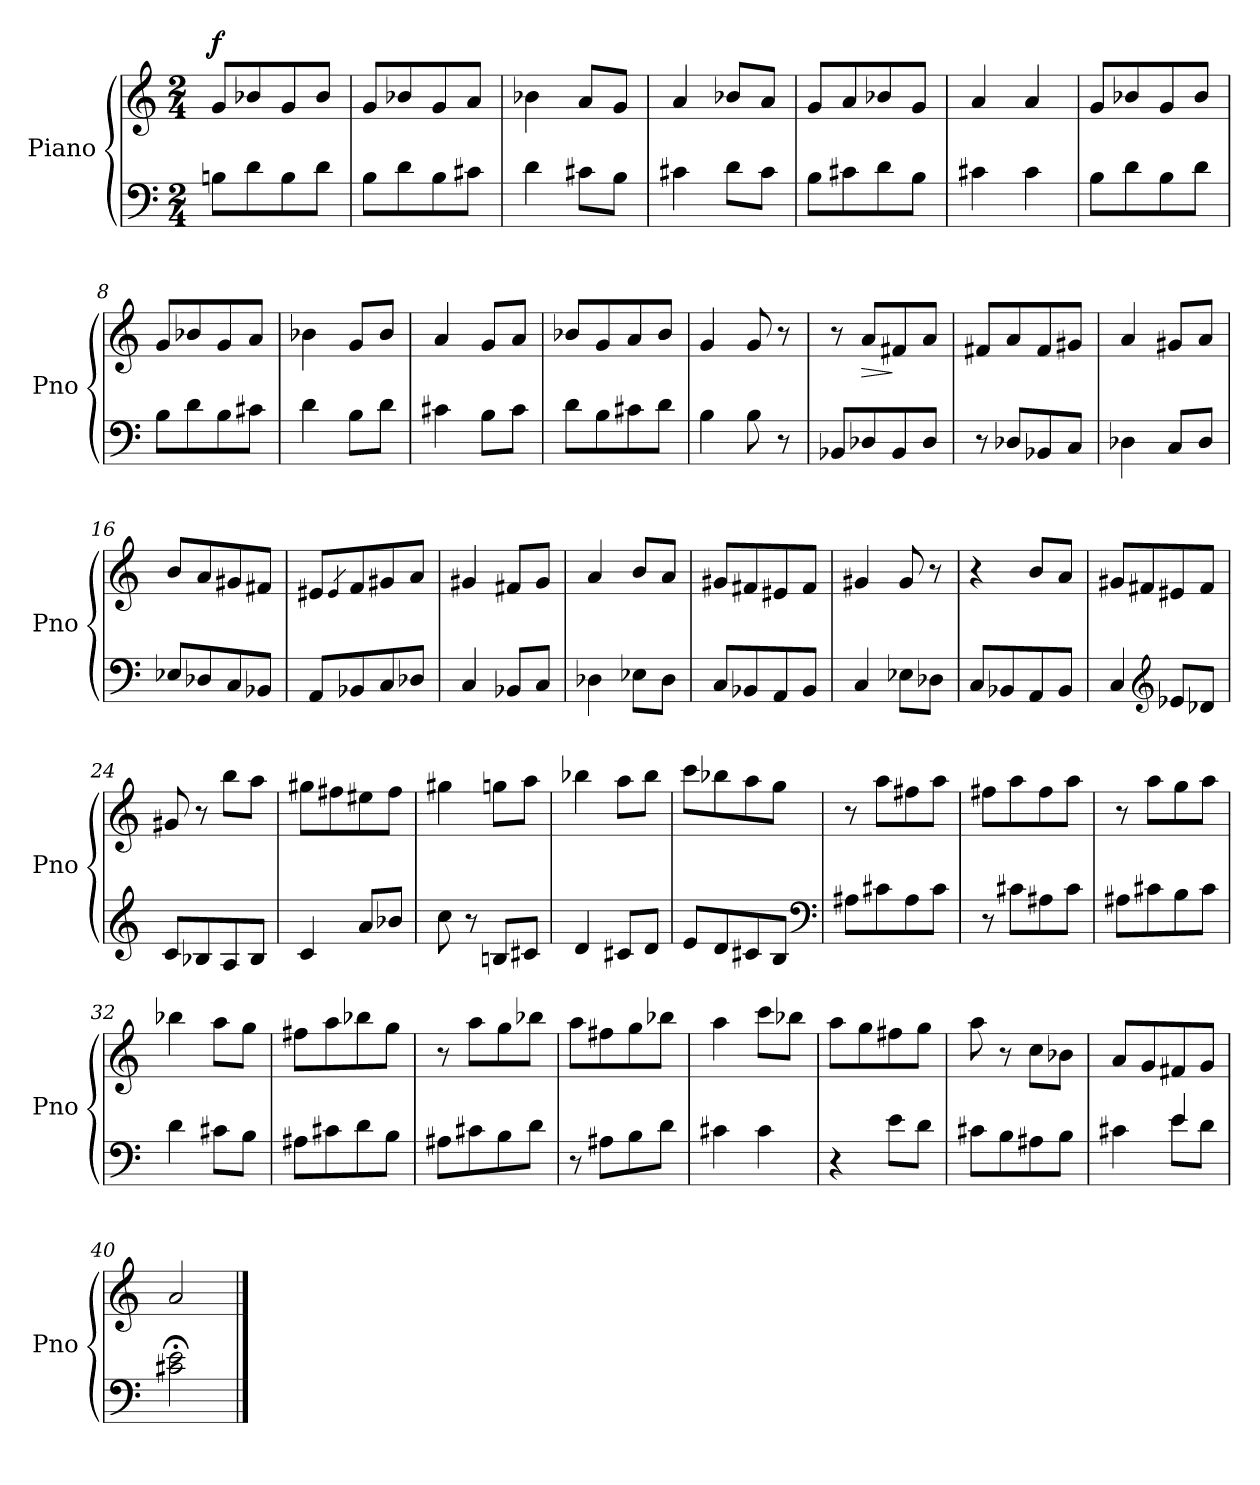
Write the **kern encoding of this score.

**kern	**kern	**dynam
*part2	*part1	*part1
*staff2	*staff1	*staff1
*I"Piano	*I"Piano	*
*I'Pno	*I'Pno	*
!!LO:LB:g=z
*clefF4	*clefG2	*
*M2/4	*M2/4	*
*MM126	*MM126	*
=1	=1	=1
!	!	!LO:DY:a
8Bn\L	8g/L	f
8d\	8b-X/	.
8B\	8g/	.
8d\J	8b-/J	.
=2	=2	=2
8B\L	8g/L	.
8d\	8b-X/	.
8B\	8g/	.
8c#X\J	8a/J	.
=3	=3	=3
4d\	4b-X\	.
8c#X\L	8a/L	.
8B\J	8g/J	.
=4	=4	=4
4c#X\	4a/	.
8d\L	8b-X/L	.
8c#\J	8a/J	.
=5	=5	=5
8B\L	8g/L	.
8c#X\	8a/	.
8d\	8b-X/	.
8B\J	8g/J	.
=6	=6	=6
4c#X\	4a/	.
4c#\	4a/	.
!!LO:LB:g=z
=7	=7	=7
8B\L	8g/L	.
8d\	8b-X/	.
8B\	8g/	.
8d\J	8b-/J	.
=8	=8	=8
8B\L	8g/L	.
8d\	8b-X/	.
8B\	8g/	.
8c#X\J	8a/J	.
=9	=9	=9
4d\	4b-X\	.
8B\L	8g/L	.
8d\J	8b-/J	.
=10	=10	=10
4c#X\	4a/	.
8B\L	8g/L	.
8c#\J	8a/J	.
=11	=11	=11
8d\L	8b-X/L	.
8B\	8g/	.
8c#X\	8a/	.
8d\J	8b-/J	.
=12	=12	=12
4B\	4g/	.
8B\	8g/	.
8r	8r	.
!!LO:LB:g=z
=13	=13	=13
8BB-X/L	8r	.
!	!	!LO:HP:b
8D-X/	8a/L	>
8BB-/	8f#X/	]
8D-/J	8a/J	.
=14	=14	=14
8r	8f#X/L	.
8D-X/L	8a/	.
8BB-X/	8f#/	.
8C/J	8g#X/J	.
=15	=15	=15
4D-X\	4a/	.
8C/L	8g#X/L	.
8D-/J	8a/J	.
=16	=16	=16
8E-X/L	8b/L	.
8D-X/	8a/	.
8C/	8g#X/	.
8BB-X/J	8f#X/J	.
=17	=17	=17
8AA/L	8e#X/L	.
.	4qe#/	.
8BB-X/	8f/	.
8C/	8g#X/	.
8D-X/J	8a/J	.
=18	=18	=18
4C/	4g#X/	.
8BB-X/L	8f#X/L	.
8C/J	8g#/J	.
!!LO:LB:g=z
=19	=19	=19
4D-X\	4a/	.
8E-X\L	8b/L	.
8D-\J	8a/J	.
=20	=20	=20
8C/L	8g#X/L	.
8BB-X/	8f#X/	.
8AA/	8e#X/	.
8BB-/J	8f#/J	.
=21	=21	=21
4C/	4g#X/	.
8E-X\L	8g#/	.
8D-X\J	8r	.
=22	=22	=22
8C/L	4r	.
8BB-X/	.	.
8AA/	8b/L	.
8BB-/J	8a/J	.
=23	=23	=23
4C/	8g#X/L	.
.	8f#X/	.
*clefG2	*	*
8e-X/L	8e#X/	.
8d-X/J	8f#/J	.
=24	=24	=24
8c/L	8g#X/	.
8B-X/	8r	.
8A/	8bb\L	.
8B-/J	8aa\J	.
=25	=25	=25
4c/	8gg#X\L	.
.	8ff#X\	.
8a/L	8ee#X\	.
8b-X/J	8ff#\J	.
!!LO:LB:g=z
=26	=26	=26
8cc\	4gg#X\	.
8r	.	.
8Bn/L	8ggn\L	.
8c#X/J	8aa\J	.
=27	=27	=27
4d/	4bb-X\	.
8c#X/L	8aa\L	.
8d/J	8bb-\J	.
=28	=28	=28
8e/L	8ccc\L	.
8d/	8bb-X\	.
8c#X/	8aa\	.
8B/J	8gg\J	.
*clefF4	*	*
=29	=29	=29
8A#X\L	8r	.
8c#X\	8aa\L	.
8A#\	8ff#X\	.
8c#\J	8aa\J	.
=30	=30	=30
8r	8ff#X\L	.
8c#X\L	8aa\	.
8A#X\	8ff#\	.
8c#\J	8aa\J	.
=31	=31	=31
8A#X\L	8r	.
8c#X\	8aa\L	.
8B\	8gg\	.
8c#\J	8aa\J	.
=32	=32	=32
4d\	4bb-X\	.
8c#X\L	8aa\L	.
8B\J	8gg\J	.
!!LO:LB:g=z
=33	=33	=33
8A#X\L	8ff#X\L	.
8c#X\	8aa\	.
8d\	8bb-X\	.
8B\J	8gg\J	.
=34	=34	=34
8A#X\L	8r	.
8c#X\	8aa\L	.
8B\	8gg\	.
8d\J	8bb-X\J	.
=35	=35	=35
8r	8aa\L	.
8A#X\L	8ff#X\	.
8B\	8gg\	.
8d\J	8bb-X\J	.
=36	=36	=36
4c#X\	4aa\	.
4c#\	8ccc\L	.
.	8bb-X\J	.
=37	=37	=37
4r	8aa\L	.
.	8gg\	.
8e\L	8ff#X\	.
8d\J	8gg\J	.
=38	=38	=38
8c#X\L	8aa\	.
8B\	8r	.
8A#X\	8cc\L	.
8B\J	8b-X\J	.
=39	=39	=39
*^	*	*
4ryy	4c#X\	8a/L	.
.	.	8g/	.
4e/	8e\L	8f#X/	.
.	8d\J)	8g/J	.
*v	*v	*	*
=40	=40	=40
2c#X\; 2e\;	(2a/	.
==	==	==
*-	*-	*-
